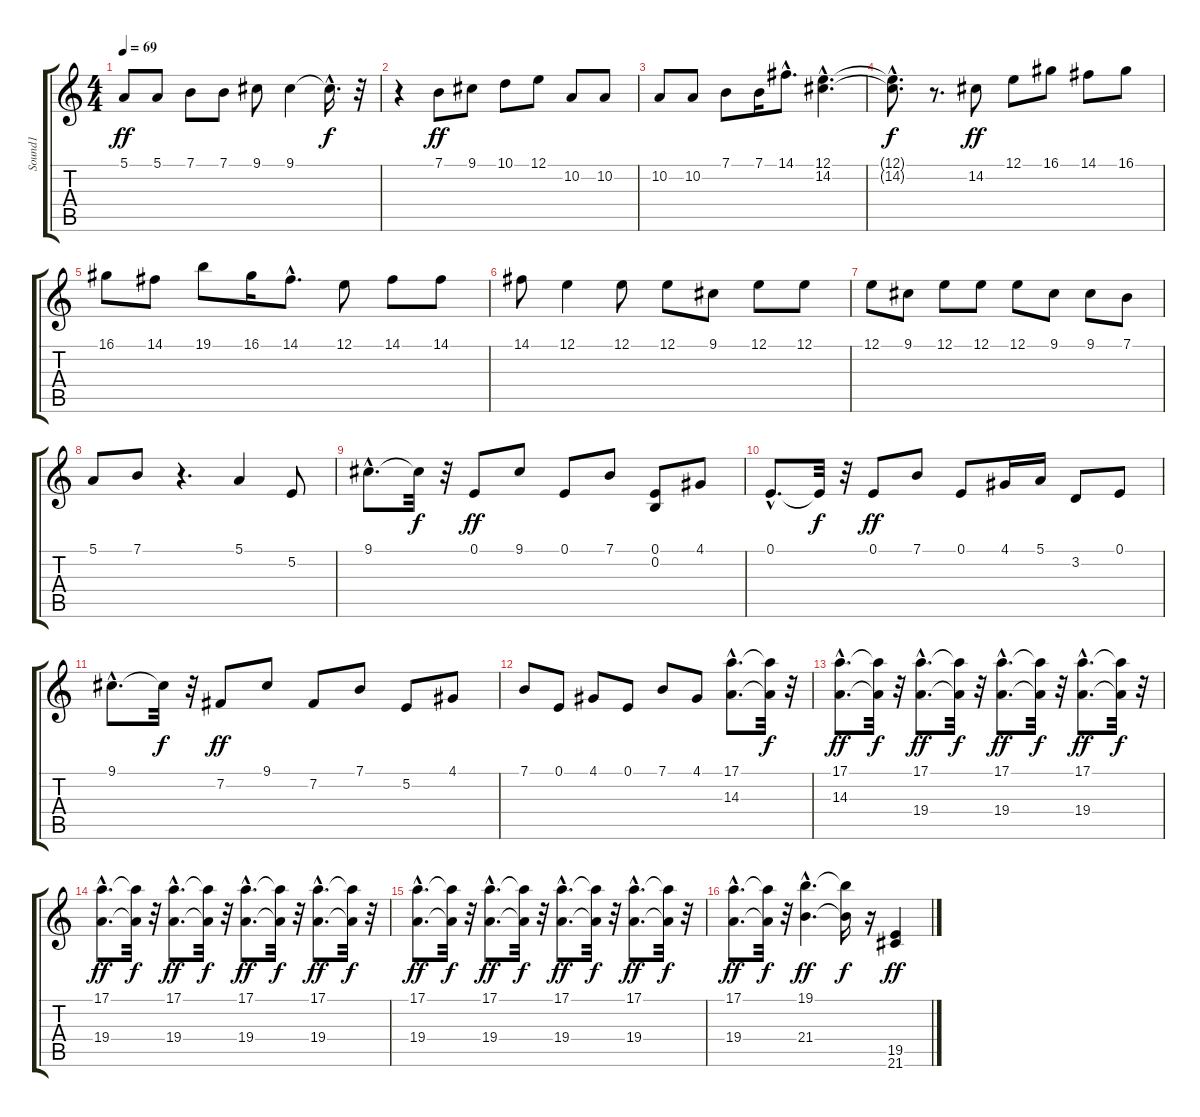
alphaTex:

\track ("Sound1" "Sound1") {instrument cello}
\staff {score tabs}
\tuning (E4 B3 G3 D3 A2 E2) {hide}
\ts (4 4)
\tempo 69
\clef g2
\ks c
5.1.8{dy ff} 5.1.8 7.1.8 7.1.8 9.1.8 9.1.4 9.1{hac t}.16{d dy f} r.32 |
r.4 7.1.8{dy ff} 9.1.8 10.1.8 12.1.8 10.2.8 10.2.8 |
10.2.8 10.2.8 7.1.8 7.1.16 14.1{hac}.8{d} (12.1{hac} 14.2{hac}).4{d} |
(12.1{hac t} 14.2{hac t}).8{d dy f} r.8{d} 14.2.8{dy ff} 12.1.8 16.1.8 14.1.8 16.1.8 |
16.1.8 14.1.8 19.1.8 16.1.16 14.1{hac}.8{d} 12.1.8 14.1.8 14.1.8 |
14.1.8 12.1.4 12.1.8 12.1.8 9.1.8 12.1.8 12.1.8 |
12.1.8 9.1.8 12.1.8 12.1.8 12.1.8 9.1.8 9.1.8 7.1.8 |
5.1.8 7.1.8 r.4{d} 5.1.4 5.2.8 |
9.1{hac}.8{d} 9.1{t}.32{dy f} r.32 0.1.8{dy ff} 9.1.8 0.1.8 7.1.8 (0.1 0.2).8 4.1.8 |
0.1{hac}.8{d} 0.1{t}.32{dy f} r.32 0.1.8{dy ff} 7.1.8 0.1.8 4.1.16 5.1.16 3.2.8 0.1.8 |
9.1{hac}.8{d} 9.1{t}.32{dy f} r.32 7.2.8{dy ff} 9.1.8 7.2.8 7.1.8 5.2.8 4.1.8 |
7.1.8 0.1.8 4.1.8 0.1.8 7.1.8 4.1.8 (17.1{hac} 14.3{hac}).8{d} (17.1{t} 14.3{t}).32{dy f} r.32 |
(17.1{hac} 14.3{hac}).8{d dy ff} (17.1{t} 14.3{t}).32{dy f} r.32 (17.1{hac} 19.4{hac}).8{d dy ff} (17.1{t} 19.4{t}).32{dy f} r.32 (17.1{hac} 19.4{hac}).8{d dy ff} (17.1{t} 19.4{t}).32{dy f} r.32 (17.1{hac} 19.4{hac}).8{d dy ff} (17.1{t} 19.4{t}).32{dy f} r.32 |
(17.1{hac} 19.4{hac}).8{d dy ff} (17.1{t} 19.4{t}).32{dy f} r.32 (17.1{hac} 19.4{hac}).8{d dy ff} (17.1{t} 19.4{t}).32{dy f} r.32 (17.1{hac} 19.4{hac}).8{d dy ff} (17.1{t} 19.4{t}).32{dy f} r.32 (17.1{hac} 19.4{hac}).8{d dy ff} (17.1{t} 19.4{t}).32{dy f} r.32 |
(17.1{hac} 19.4{hac}).8{d dy ff} (17.1{t} 19.4{t}).32{dy f} r.32 (17.1{hac} 19.4{hac}).8{d dy ff} (17.1{t} 19.4{t}).32{dy f} r.32 (17.1{hac} 19.4{hac}).8{d dy ff} (17.1{t} 19.4{t}).32{dy f} r.32 (17.1{hac} 19.4{hac}).8{d dy ff} (17.1{t} 19.4{t}).32{dy f} r.32 |
(17.1{hac} 19.4{hac}).8{d dy ff} (17.1{t} 19.4{t}).32{dy f} r.32 (19.1{hac} 21.4{hac}).4{d dy ff} (19.1{t} 21.4{t}).16{dy f} r.16 (19.5 21.6).4{dy ff}
